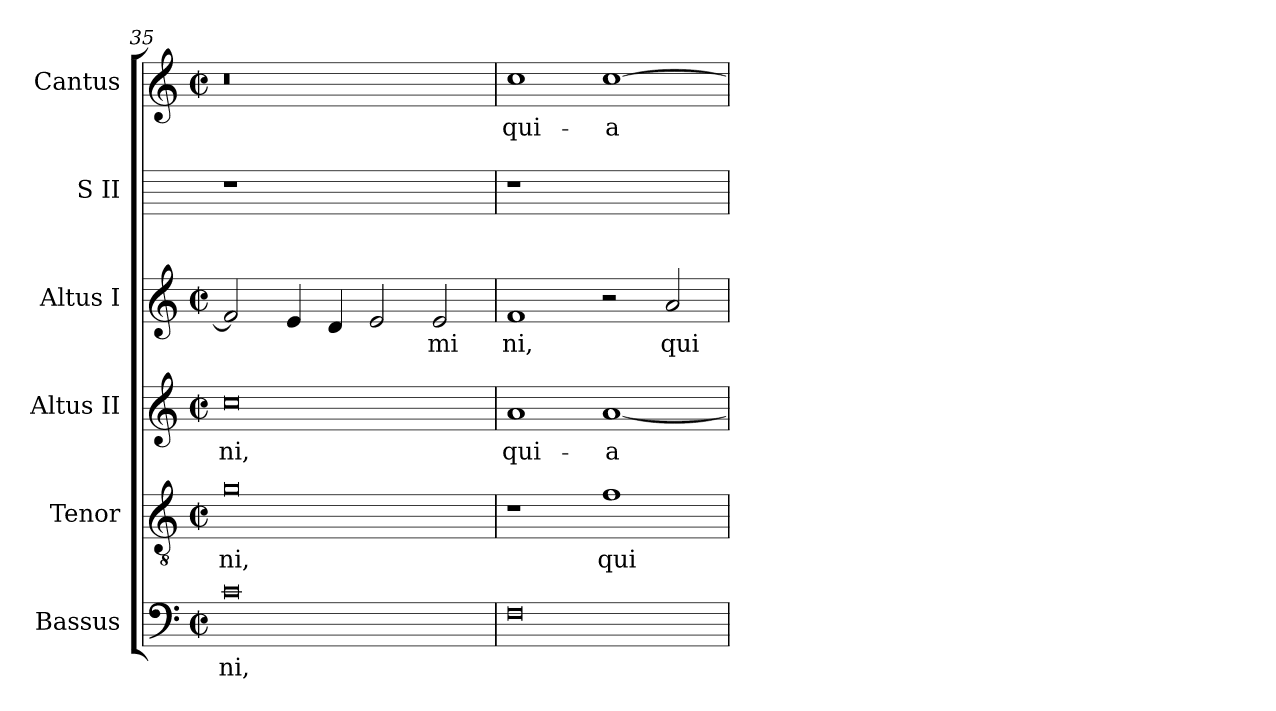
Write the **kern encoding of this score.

**kern	**text	**kern	**text	**kern	**text	**kern	**text	**kern	**kern	**text
*part6	*part6	*part5	*part5	*part4	*part4	*part3	*part3	*part2	*part1	*part1
*staff6	*staff6	*staff5	*staff5	*staff4	*staff4	*staff3	*staff3	*staff2	*staff1	*staff1
*I"Bassus	*	*I"Tenor	*	*I"Altus II	*	*I"Altus I	*	*I"S II	*I"Cantus	*
*I'B	*	*I'T	*	*I'A II	*	*I'A I	*	*	*	*
*clefF4	*	*clefGv2	*	*clefG2	*	*clefG2	*	*	*clefG2	*
*M2/2	*	*M2/2	*	*M2/2	*	*M2/2	*	*	*M2/2	*
*met(c|)	*	*met(c|)	*	*met(c|)	*	*met(c|)	*	*	*met(c|)	*
=35	=35	=35	=35	=35	=35	=35	=35	=35	=35	=35
!	!LO:LY:b:cj	!	!LO:LY:b:cj	!	!LO:LY:b:cj	!	!	!	!	!
0c	-ni,	0g	-ni,	0cc	ni,	2f/]	.	1r	0r	.
.	.	.	.	.	.	4e/	.	.	.	.
.	.	.	.	.	.	4d/	.	.	.	.
.	.	.	.	.	.	2e/	.	1ryy	.	.
!	!	!	!	!	!	!	!LO:LY:b:cj	!	!	!
.	.	.	.	.	.	2e/	mi	.	.	.
!!LO:LB:g=z
=36	=36	=36	=36	=36	=36	=36	=36	=36	=36	=36
!	!	!	!	!	!LO:LY:b:cj	!	!LO:LY:b:cj	!	!	!LO:LY:b:cj
0F	.	1r	.	1a	qui-	1f	ni,	1r	1cc	qui-
!	!	!	!LO:LY:b:cj	!	!LO:LY:b:rj	!	!	!	!	!LO:LY:b:rj
.	.	1f	qui	[<1a	-a	2r	.	1ryy	[>1cc	-a
!	!	!	!	!	!	!	!LO:LY:b:cj	!	!	!
.	.	.	.	.	.	2a/	qui-	.	.	.
=	=	=	=	=	=	=	=	=	=	=
*-	*-	*-	*-	*-	*-	*-	*-	*-	*-	*-
